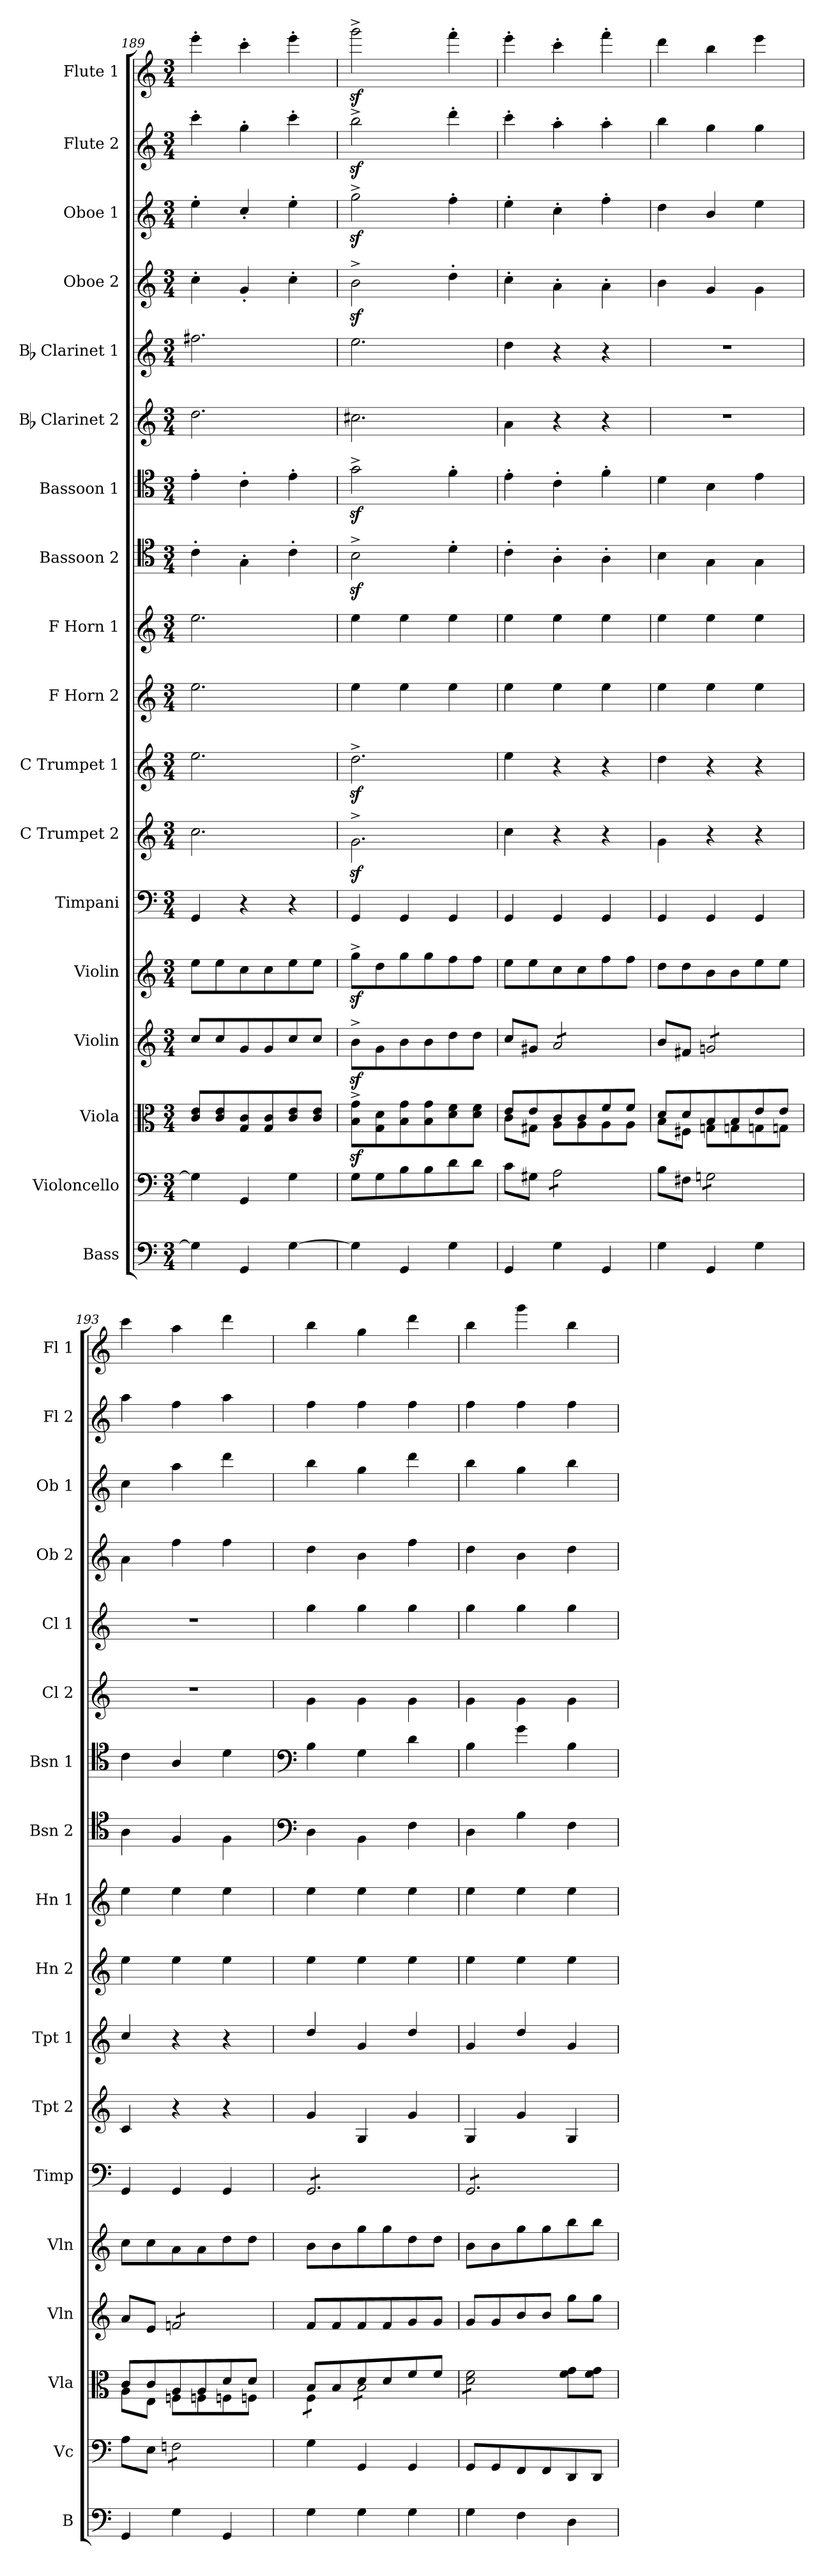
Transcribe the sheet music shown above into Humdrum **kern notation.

**kern	**kern	**kern	**kern	**kern	**kern	**kern	**kern	**kern	**kern	**kern	**kern	**kern	**kern	**kern	**kern	**kern	**kern
*part18	*part17	*part16	*part15	*part14	*part13	*part12	*part11	*part10	*part9	*part8	*part7	*part6	*part5	*part4	*part3	*part2	*part1
*staff18	*staff17	*staff16	*staff15	*staff14	*staff13	*staff12	*staff11	*staff10	*staff9	*staff8	*staff7	*staff6	*staff5	*staff4	*staff3	*staff2	*staff1
*I"Bass	*I"Violoncello	*I"Viola	*I"Violin	*I"Violin	*I"Timpani	*I"C Trumpet 2	*I"C Trumpet 1	*I"F Horn 2	*I"F Horn 1	*I"Bassoon 2	*I"Bassoon 1	*I"Bb Clarinet 2	*I"Bb Clarinet 1	*I"Oboe 2	*I"Oboe 1	*I"Flute 2	*I"Flute 1
*I'B	*I'Vc	*I'Vla	*I'Vln	*I'Vln	*I'Timp	*I'Tpt 2	*I'Tpt 1	*I'Hn 2	*I'Hn 1	*I'Bsn 2	*I'Bsn 1	*I'Cl 2	*I'Cl 1	*I'Ob 2	*I'Ob 1	*I'Fl 2	*I'Fl 1
*clefF4	*clefF4	*clefC3	*clefG2	*clefG2	*clefF4	*clefG2	*clefG2	*clefG2	*clefG2	*clefC4	*clefC4	*clefG2	*clefG2	*clefG2	*clefG2	*clefG2	*clefG2
*ITrd7c12	*	*	*	*	*	*	*	*ITrd4c7	*ITrd4c7	*	*	*ITrd1c2	*ITrd1c2	*	*	*	*
*k[]	*k[]	*k[]	*k[]	*k[]	*k[]	*k[]	*k[]	*k[b-]	*k[b-]	*k[]	*k[]	*k[b-e-]	*k[b-e-]	*k[]	*k[]	*k[]	*k[]
*M3/4	*M3/4	*M3/4	*M3/4	*M3/4	*M3/4	*M3/4	*M3/4	*M3/4	*M3/4	*M3/4	*M3/4	*M3/4	*M3/4	*M3/4	*M3/4	*M3/4	*M3/4
=189	=189	=189	=189	=189	=189	=189	=189	=189	=189	=189	=189	=189	=189	=189	=189	=189	=189
4GG]	4G]	8c/ 8e/L	8ccL	8eeL	4GG	2.cc\	2.ee\	2.a	2.a	4c'\	4e'\	2.cc\	2.een\	4cc'\	4ee'\	4ccc'\	4eee'\
.	.	8c/ 8e/	8cc	8ee	.	.	.	.	.	.	.	.	.	.	.	.	.
4GGG	4GG	8G/ 8c/	8g	8cc	4r	.	.	.	.	4G'\	4c'\	.	.	4g'/	4cc'/	4gg'\	4ccc'\
.	.	8G/ 8c/	8g	8cc	.	.	.	.	.	.	.	.	.	.	.	.	.
[4GG	4G	8c/ 8e/	8cc	8ee	4r	.	.	.	.	4c'\	4e'\	.	.	4cc'\	4ee'\	4ccc'\	4eee'\
.	.	8c/ 8e/J	8ccJ	8eeJ	.	.	.	.	.	.	.	.	.	.	.	.	.
=190	=190	=190	=190	=190	=190	=190	=190	=190	=190	=190	=190	=190	=190	=190	=190	=190	=190
4GG]	8GL	8B\z<^ 8g\z<^L	8bz<^L	8ggz<^L	4GG	2.gz<^\	2.ddz<^\	4a	4a	2Bz<^\	2gz<^\	2.bn\	2.dd\	2bz<^\	2ggz<^\	2bbz<^\	2gggz<^\
.	8G	8G\ 8d\	8g	8dd	.	.	.	.	.	.	.	.	.	.	.	.	.
4GGG	8B	8B\ 8g\	8b	8gg	4GG	.	.	4a	4a	.	.	.	.	.	.	.	.
.	8B	8B\ 8g\	8b	8gg	.	.	.	.	.	.	.	.	.	.	.	.	.
4GG	8d	8d\ 8f\	8dd	8ff	4GG	.	.	4a	4a	4d'\	4f'\	.	.	4dd'\	4ff'\	4ddd'\	4fff'\
.	8dJ	8d\ 8f\J	8ddJ	8ffJ	.	.	.	.	.	.	.	.	.	.	.	.	.
=191	=191	=191	=191	=191	=191	=191	=191	=191	=191	=191	=191	=191	=191	=191	=191	=191	=191
*	*	*^	*	*	*	*	*	*	*	*	*	*	*	*	*	*	*
4GGG	8cL	8eL	8cL	8ccL	8eeL	4GG	4cc\	4ee\	4a	4a	4c'\	4e'\	4g\	4cc\	4cc'\	4ee'\	4ccc'\	4eee'\
.	8G#XJ	8e	8G#XJ	8g#XJ	8ee	.	.	.	.	.	.	.	.	.	.	.	.	.
*	*tremolo	*	*	*	*	*	*	*	*	*	*	*	*	*	*	*	*	*
*	*	*tremolo	*	*	*	*	*	*	*	*	*	*	*	*	*	*	*	*
*	*	*	*	*tremolo	*	*	*	*	*	*	*	*	*	*	*	*	*	*
4GG	8AL	8c	8AL	8aL	8cc	4GG	4r	4r	4a	4a	4A'\	4c'\	4r	4r	4a'\	4cc'\	4aa'\	4ccc'\
.	8A	8c	8A	8a	8cc	.	.	.	.	.	.	.	.	.	.	.	.	.
4GGG	8A	8f	8A	8a	8ff	4GG	4r	4r	4a	4a	4A'\	4f'\	4r	4r	4a'\	4ff'\	4aa'\	4fff'\
.	8AJ	8fJ	8AJ	8aJ	8ffJ	.	.	.	.	.	.	.	.	.	.	.	.	.
*	*	*	*	*Xtremolo	*	*	*	*	*	*	*	*	*	*	*	*	*	*
*	*	*Xtremolo	*	*	*	*	*	*	*	*	*	*	*	*	*	*	*	*
*	*Xtremolo	*	*	*	*	*	*	*	*	*	*	*	*	*	*	*	*	*
=192	=192	=192	=192	=192	=192	=192	=192	=192	=192	=192	=192	=192	=192	=192	=192	=192	=192	=192
4GG	8BL	8dL	8BL	8bL	8ddL	4GG	4g\	4dd\	4a	4a	4B\	4d\	2.r	2.r	4b\	4dd\	4bb\	4ddd\
.	8F#XJ	8d	8F#XJ	8f#XJ	8dd	.	.	.	.	.	.	.	.	.	.	.	.	.
*	*tremolo	*	*	*	*	*	*	*	*	*	*	*	*	*	*	*	*	*
*	*	*tremolo	*	*	*	*	*	*	*	*	*	*	*	*	*	*	*	*
*	*	*	*	*tremolo	*	*	*	*	*	*	*	*	*	*	*	*	*	*
4GGG	8GnL	8B	8GnL	8gnL	8b	4GG	4r	4r	4a	4a	4G\	4B\	.	.	4g/	4b/	4gg\	4bb\
.	8Gn	8B	8Gn	8gn	8b	.	.	.	.	.	.	.	.	.	.	.	.	.
4GG	8Gn	8e	8Gn	8gn	8ee	4GG	4r	4r	4a	4a	4G\	4e\	.	.	4g\	4ee\	4gg\	4eee\
.	8GnJ	8eJ	8GnJ	8gnJ	8eeJ	.	.	.	.	.	.	.	.	.	.	.	.	.
*	*	*	*	*Xtremolo	*	*	*	*	*	*	*	*	*	*	*	*	*	*
*	*	*Xtremolo	*	*	*	*	*	*	*	*	*	*	*	*	*	*	*	*
*	*Xtremolo	*	*	*	*	*	*	*	*	*	*	*	*	*	*	*	*	*
!!LO:PB:g=z
=193	=193	=193	=193	=193	=193	=193	=193	=193	=193	=193	=193	=193	=193	=193	=193	=193	=193	=193
4GGG	8AL	8cL	8AL	8aL	8ccL	4GG	4c/	4cc/	4a	4a	4A\	4c\	2.r	2.r	4a\	4cc\	4aa\	4ccc\
.	8EJ	8c	8EJ	8eJ	8cc	.	.	.	.	.	.	.	.	.	.	.	.	.
*	*tremolo	*	*	*	*	*	*	*	*	*	*	*	*	*	*	*	*	*
*	*	*tremolo	*	*	*	*	*	*	*	*	*	*	*	*	*	*	*	*
*	*	*	*	*tremolo	*	*	*	*	*	*	*	*	*	*	*	*	*	*
4GG	8FnL	8A	8FnL	8fnL	8a	4GG	4r	4r	4a	4a	4F/	4A/	.	.	4ff\	4aa\	4ff\	4aa\
.	8Fn	8A	8Fn	8fn	8a	.	.	.	.	.	.	.	.	.	.	.	.	.
4GGG	8Fn	8d	8Fn	8fn	8dd	4GG	4r	4r	4a	4a	4F\	4d\	.	.	4ff\	4ddd\	4aa\	4ddd\
.	8FnJ	8dJ	8FnJ	8fnJ	8ddJ	.	.	.	.	.	.	.	.	.	.	.	.	.
*	*	*	*	*Xtremolo	*	*	*	*	*	*	*	*	*	*	*	*	*	*
*	*	*Xtremolo	*	*	*	*	*	*	*	*	*	*	*	*	*	*	*	*
*	*Xtremolo	*	*	*	*	*	*	*	*	*	*	*	*	*	*	*	*	*
=194	=194	=194	=194	=194	=194	=194	=194	=194	=194	=194	=194	=194	=194	=194	=194	=194	=194	=194
*	*	*	*	*	*	*	*	*	*	*	*clefF4	*clefF4	*	*	*	*	*	*
*	*	*	*	*	*	*tremolo	*	*	*	*	*	*	*	*	*	*	*	*
4GG	4G	8BL	8FL	8fL	8bL	8GGL	4g/	4dd/	4a	4a	4D\	4B\	4f\	4ff\	4dd\	4bb\	4ff\	4bb\
.	.	8B	8FJ	8f	8b	8GG	.	.	.	.	.	.	.	.	.	.	.	.
*	*	*tremolo	*	*	*	*	*	*	*	*	*	*	*	*	*	*	*	*
4GG	4GG	8d	8BL	8f	8gg	8GG	4G/	4g/	4a	4a	4BB\	4G\	4f\	4ff\	4b\	4gg\	4ff\	4gg\
.	.	8d	8B	8f	8gg	8GG	.	.	.	.	.	.	.	.	.	.	.	.
4GG	4GG	8f	8B	8g	8dd	8GG	4g/	4dd/	4a	4a	4F\	4d\	4f\	4ff\	4ff\	4ddd\	4ff\	4ddd\
.	.	8fJ	8BJ	8gJ	8ddJ	8GGJ	.	.	.	.	.	.	.	.	.	.	.	.
*	*	*v	*v	*	*	*	*	*	*	*	*	*	*	*	*	*	*	*
=195	=195	=195	=195	=195	=195	=195	=195	=195	=195	=195	=195	=195	=195	=195	=195	=195	=195
4GG	8GGL	8d\ 8f\L	8gL	8bL	8GGL	4G/	4g/	4a	4a	4D\	4B\	4f\	4ff\	4dd\	4bb\	4ff\	4bb\
.	8GG	8d\ 8f\	8g	8b	8GG	.	.	.	.	.	.	.	.	.	.	.	.
4FF	8FF	8d\ 8f\	8b	8gg	8GG	4g/	4dd/	4a	4a	4B\	4g\	4f\	4ff\	4b\	4gg\	4ff\	4ggg\
.	8FF	8d\ 8f\J	8bJ	8gg	8GG	.	.	.	.	.	.	.	.	.	.	.	.
*	*	*Xtremolo	*	*	*	*	*	*	*	*	*	*	*	*	*	*	*
4DD	8DD	8f\ 8g\L	8ggL	8bb	8GG	4G/	4g/	4a	4a	4F\	4B\	4f\	4ff\	4dd\	4bb\	4ff\	4bb\
.	8DDJ	8f\ 8g\J	8ggJ	8bbJ	8GGJ	.	.	.	.	.	.	.	.	.	.	.	.
*	*	*	*	*	*Xtremolo	*	*	*	*	*	*	*	*	*	*	*	*
=	=	=	=	=	=	=	=	=	=	=	=	=	=	=	=	=	=
*-	*-	*-	*-	*-	*-	*-	*-	*-	*-	*-	*-	*-	*-	*-	*-	*-	*-
